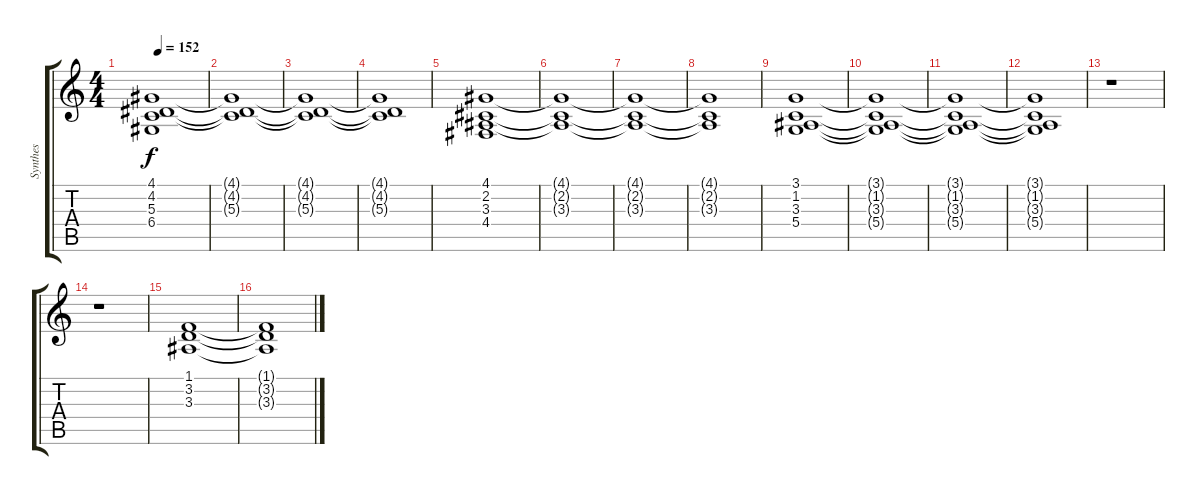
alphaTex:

\track ("Synthes" "Synthes") {instrument synthstrings2}
\staff {score tabs}
\tuning (E4 B3 G3 D3 A2 E2) {hide}
\ts (4 4)
\tempo 152
\clef g2
\ks c
(4.1 4.2 5.3 6.4).1{dy f} |
(4.1{t} 4.2{t} 5.3{t}).1 |
(4.1{t} 4.2{t} 5.3{t}).1 |
(4.1{t} 4.2{t} 5.3{t}).1 |
(4.1 2.2 3.3 4.4).1 |
(4.1{t} 2.2{t} 3.3{t}).1 |
(4.1{t} 2.2{t} 3.3{t}).1 |
(4.1{t} 2.2{t} 3.3{t}).1 |
(3.1 1.2 3.3 5.4).1 |
(3.1{t} 1.2{t} 3.3{t} 5.4{t}).1 |
(3.1{t} 1.2{t} 3.3{t} 5.4{t}).1 |
(3.1{t} 1.2{t} 3.3{t} 5.4{t}).1 |
r.1 |
r.1 |
(1.1 3.2 3.3).1 |
(1.1{t} 3.2{t} 3.3{t}).1
